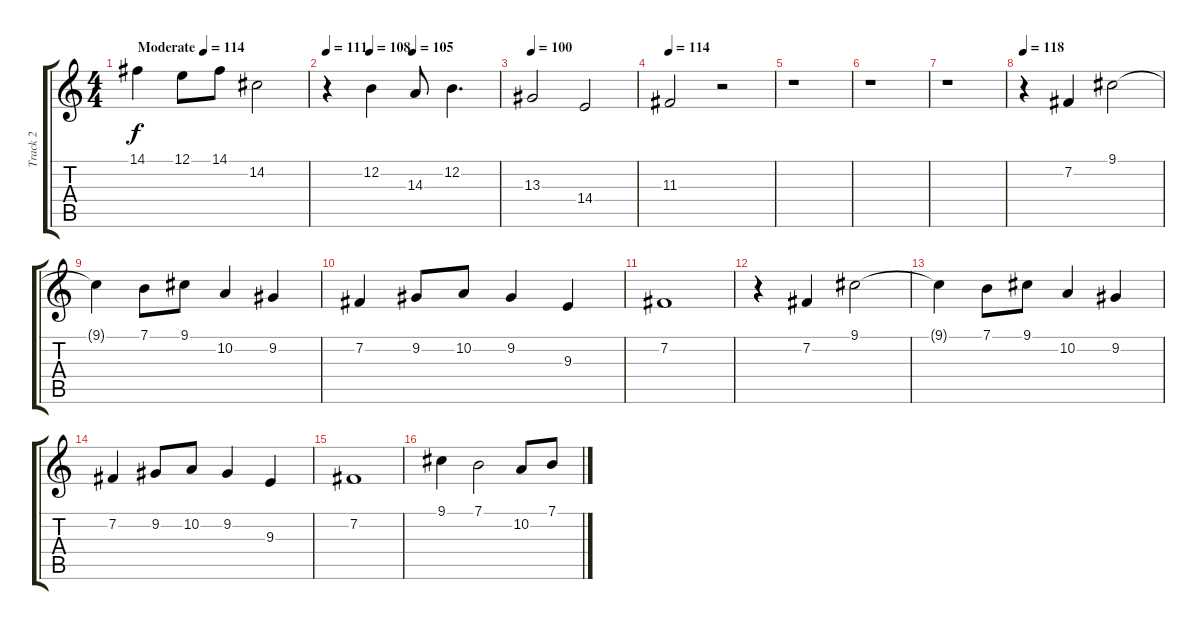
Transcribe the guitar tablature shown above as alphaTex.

\track ("Track 2" "Track 2") {instrument electricpiano1}
\staff {score tabs}
\tuning (E4 B3 G3 D3 A2 E2) {hide}
\ts (4 4)
\tempo (114 "Moderate")
\clef g2
\ks c
14.1.4{dy f instrument electricpiano1} 12.1.8 14.1.8 14.2.2 |
\tempo 111
\tempo (108 0.25)
\tempo (105 0.5)
r.4 12.2.4 14.3.8 12.2.4{d} |
\tempo 100
13.3.2 14.4.2 |
\tempo 114
11.3.2 r.2 |
r.1 |
r.1 |
r.1 |
\tempo 118
r.4 7.2.4 9.1.2 |
9.1{t}.4 7.1.8 9.1.8 10.2.4 9.2.4 |
7.2.4 9.2.8 10.2.8 9.2.4 9.3.4 |
7.2.1 |
r.4 7.2.4 9.1.2 |
9.1{t}.4 7.1.8 9.1.8 10.2.4 9.2.4 |
7.2.4 9.2.8 10.2.8 9.2.4 9.3.4 |
7.2.1 |
9.1.4 7.1.2 10.2.8 7.1.8
